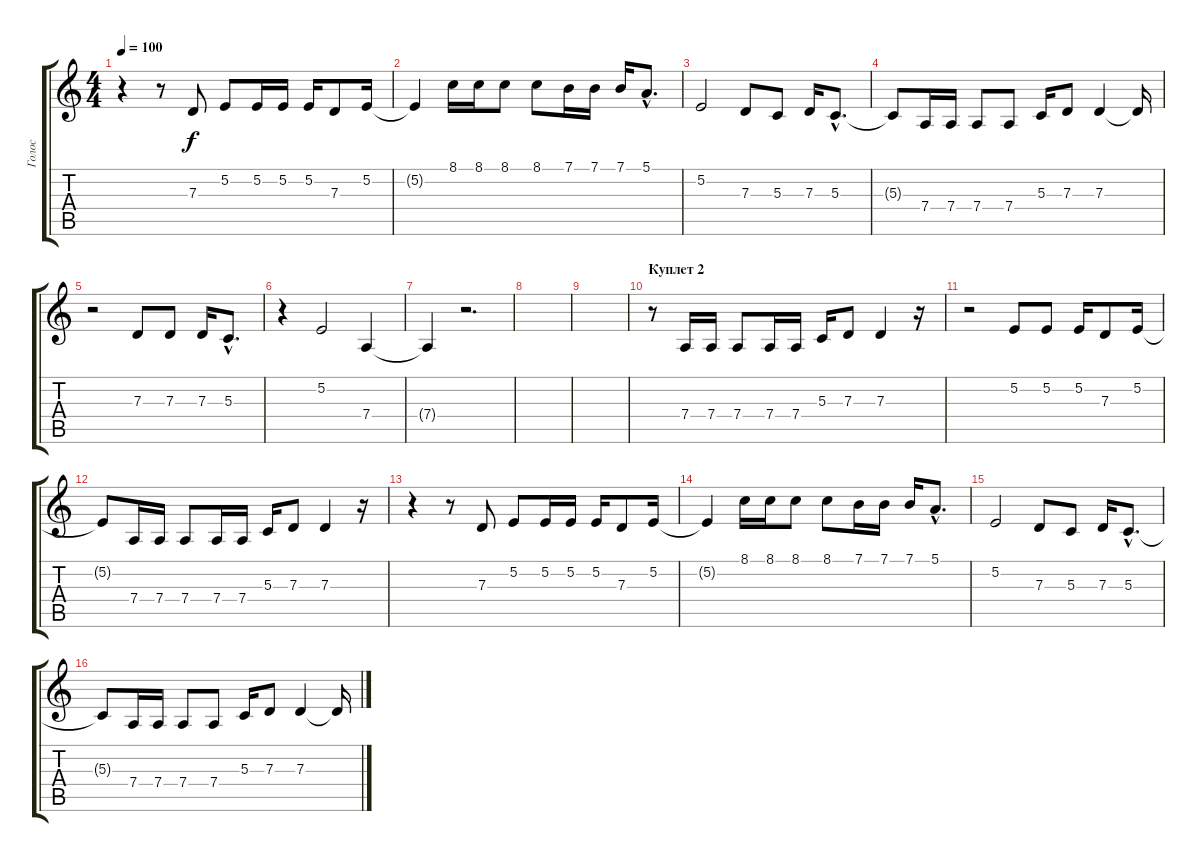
\track ("Голос" "Голос") {instrument vibraphone}
\staff {score tabs}
\tuning (E4 B3 G3 D3 A2 E2) {hide}
\ts (4 4)
\tempo 100
\clef g2
\ks c
r.4{dy f} r.8 7.3.8 5.2.8 5.2.16 5.2.16 5.2.16 7.3.8 5.2.16 |
5.2{t}.4 8.1.16 8.1.16 8.1.8 8.1.8 7.1.16 7.1.16 7.1.16 5.1{hac}.8{d} |
5.2.2 7.3.8 5.3.8 7.3.16 5.3{hac}.8{d} |
5.3{t}.8 7.4.16 7.4.16 7.4.8 7.4.8 5.3.16 7.3.8 7.3.4 7.3{t}.16 |
r.2 7.3.8 7.3.8 7.3.16 5.3{hac}.8{d} |
r.4 5.2.2 7.4.4 |
7.4{t}.4 r.2{d} |
|
|
\section ("" "Куплет 2")
r.8 7.4.16 7.4.16 7.4.8 7.4.16 7.4.16 5.3.16 7.3.8 7.3.4 r.16 |
r.2 5.2.8 5.2.8 5.2.16 7.3.8 5.2.16 |
5.2{t}.8 7.4.16 7.4.16 7.4.8 7.4.16 7.4.16 5.3.16 7.3.8 7.3.4 r.16 |
r.4 r.8 7.3.8 5.2.8 5.2.16 5.2.16 5.2.16 7.3.8 5.2.16 |
5.2{t}.4 8.1.16 8.1.16 8.1.8 8.1.8 7.1.16 7.1.16 7.1.16 5.1{hac}.8{d} |
5.2.2 7.3.8 5.3.8 7.3.16 5.3{hac}.8{d} |
5.3{t}.8 7.4.16 7.4.16 7.4.8 7.4.8 5.3.16 7.3.8 7.3.4 7.3{t}.16
